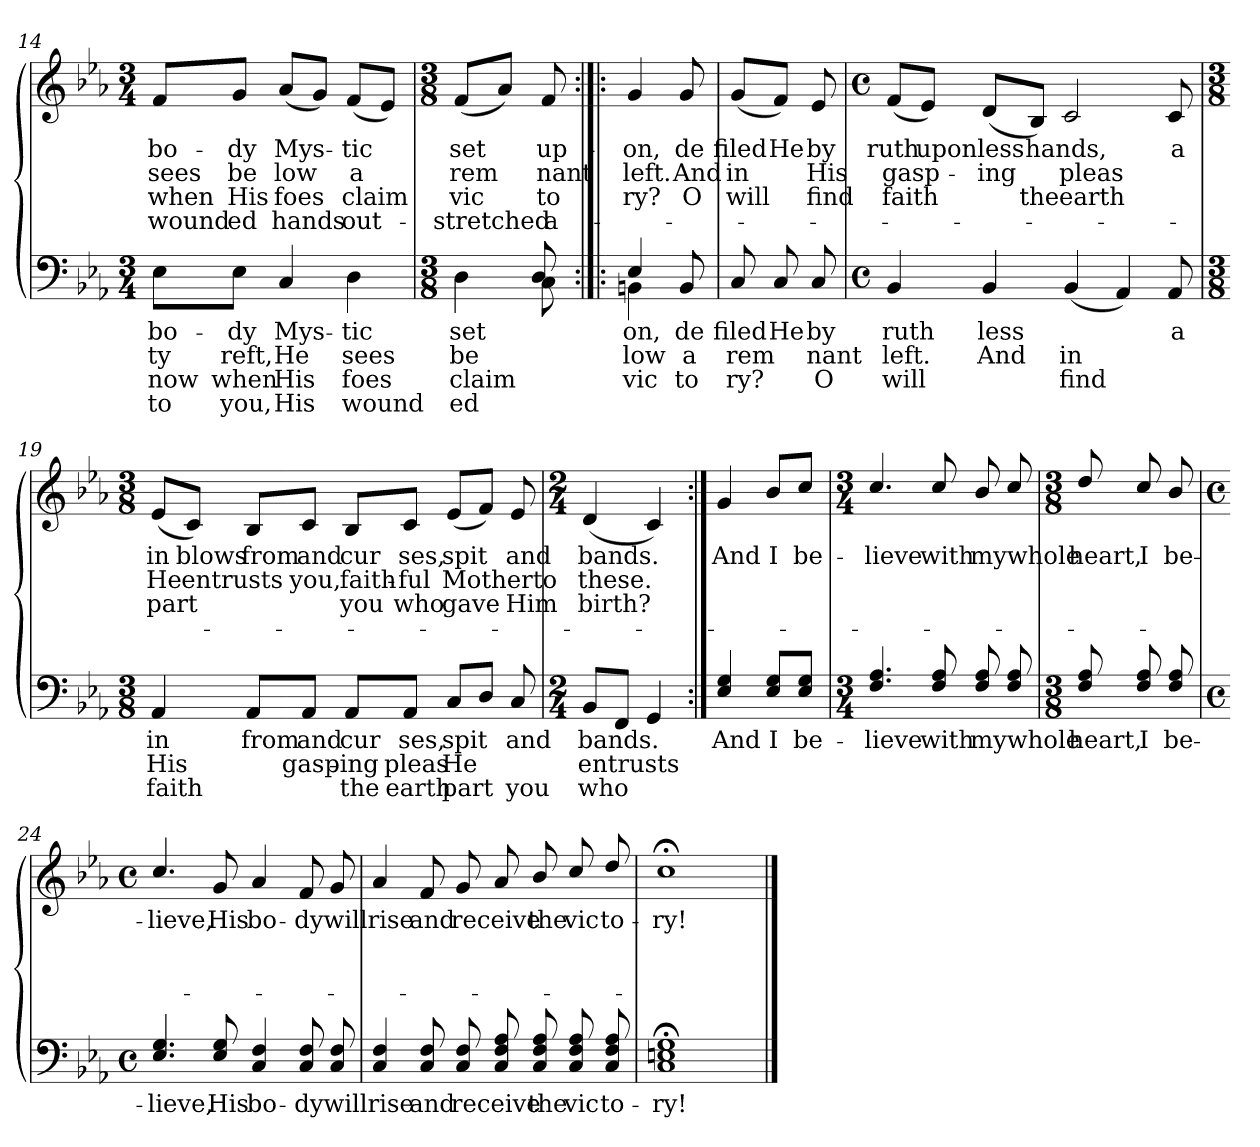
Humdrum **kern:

**kern	**text	**text	**text	**text	**kern	**text	**text	**text	**text
*part2	*part2	*part2	*part2	*part2	*part1	*part1	*part1	*part1	*part1
*staff2	*staff2	*staff2	*staff2	*staff2	*staff1	*staff1	*staff1	*staff1	*staff1
*clefF4	*	*	*	*	*clefG2	*	*	*	*
*k[b-e-a-]	*	*	*	*	*k[b-e-a-]	*	*	*	*
*E-:	*	*	*	*	*E-:	*	*	*	*
*M3/4	*	*	*	*	*M3/4	*	*	*	*
=14	=14	=14	=14	=14	=14	=14	=14	=14	=14
!	!LO:LY:a	!LO:LY:a	!LO:LY:a	!LO:LY:a	!	!LO:LY:b	!LO:LY:b	!LO:LY:b	!LO:LY:b
8E-\L	bo-	ty	now	to	8f/L	bo-	sees	when	wound
!	!LO:LY:a	!LO:LY:a	!LO:LY:a	!LO:LY:a	!	!LO:LY:b	!LO:LY:b	!LO:LY:b	!LO:LY:b
8E-\J	-dy	reft,	when	you,	8g/J	-dy	be	His	ed
!	!LO:LY:a	!LO:LY:a	!LO:LY:a	!LO:LY:a	!	!LO:LY:b	!LO:LY:b	!LO:LY:b	!LO:LY:b
4C/	Mys-	He	His	His	(<8a-/L	Mys-	low	foes	hands
.	.	.	.	.	8g/J)	.	.	.	.
!	!LO:LY:a	!LO:LY:a	!LO:LY:a	!LO:LY:a	!	!LO:LY:b	!LO:LY:b	!LO:LY:b	!LO:LY:b
4D\	-tic	sees	foes	wound	(<8f/L	-tic	a	claim	out-
.	.	.	.	.	8e-/J)	.	.	.	.
=15	=15	=15	=15	=15	=15	=15	=15	=15	=15
*M3/8	*	*	*	*	*M3/8	*	*	*	*
!	!LO:LY:a	!LO:LY:a	!LO:LY:a	!LO:LY:a	!	!LO:LY:b	!LO:LY:b	!LO:LY:b	!LO:LY:b
*^	*	*	*	*	*	*	*	*	*
4D\	4ryy	set	be	claim	ed	(<8f/L	set	rem	vic	-stretched
.	.	.	.	.	.	8a-/J)	.	.	.	.
!	!	!	!	!	!	!	!LO:LY:b	!LO:LY:b	!LO:LY:b	!LO:LY:b
8C\	8D/	.	.	.	.	8f/	up-	nant	to	a-
!!LO:LB:g=z
=16:|!|:	=16:|!|:	=16:|!|:	=16:|!|:	=16:|!|:	=16:|!|:	=16:|!|:	=16:|!|:	=16:|!|:	=16:|!|:	=16:|!|:
!	!	!LO:LY:a	!LO:LY:a	!LO:LY:a	!	!	!LO:LY:b	!LO:LY:b	!LO:LY:b	!
4E-/	4BBn\	on,	low	vic	.	4g/	-on,	left.	ry?	.
!	!	!LO:LY:a	!LO:LY:a	!LO:LY:a	!	!	!LO:LY:b	!LO:LY:b	!LO:LY:b	!
8BB/	8ryy	de	a	to	.	8g/	de	And	O	.
=17	=17	=17	=17	=17	=17	=17	=17	=17	=17	=17
!	!	!LO:LY:a	!LO:LY:a	!LO:LY:a	!	!	!LO:LY:b	!LO:LY:b	!LO:LY:b	!
*v	*v	*	*	*	*	*	*	*	*	*
8C/	filed	rem	ry?	.	(<8g/L	filed	in	will	.
!	!LO:LY:a	!	!	!	!	!LO:LY:b	!	!	!
8C/	He	.	.	.	8f/J)	He	.	.	.
!	!LO:LY:a	!LO:LY:a	!LO:LY:a	!	!	!LO:LY:b	!LO:LY:b	!LO:LY:b	!
8C/	by	nant	O	.	8e-/	by	His	find	.
=18	=18	=18	=18	=18	=18	=18	=18	=18	=18
*M4/4	*	*	*	*	*M4/4	*	*	*	*
*met(c)	*	*	*	*	*met(c)	*	*	*	*
!	!LO:LY:a	!LO:LY:a	!LO:LY:a	!	!	!LO:LY:b	!LO:LY:b	!LO:LY:b	!
4BB-/	ruth	left.	will	.	(<8f/L	ruth	gasp-	faith	.
!	!	!	!	!	!	!LO:LY:b	!	!	!
.	.	.	.	.	8e-/J)	upon	.	.	.
!	!LO:LY:a	!LO:LY:a	!	!	!	!LO:LY:b	!LO:LY:b	!	!
4BB-/	less	And	.	.	(<8d/L	less	-ing	.	.
!	!	!	!	!	!	!LO:LY:b	!	!LO:LY:b	!
.	.	.	.	.	8B-/J)	hands,	.	the	.
!	!	!LO:LY:a	!LO:LY:a	!	!	!	!LO:LY:b	!LO:LY:b	!
(<4BB-/	.	in	find	.	2c/	.	pleas	earth	.
4AA-/)	.	.	.	.	.	.	.	.	.
!	!LO:LY:a	!	!	!	!	!LO:LY:b	!	!	!
8AA-/	a	.	.	.	8c/	a	.	.	.
=19	=19	=19	=19	=19	=19	=19	=19	=19	=19
*M3/8	*	*	*	*	*M3/8	*	*	*	*
!	!LO:LY:a	!LO:LY:a	!LO:LY:a	!	!	!LO:LY:b	!LO:LY:b	!LO:LY:b	!
4AA-/	in	His	faith	.	(<8e-/L	in	He	part	.
!	!	!	!	!	!	!LO:LY:b	!LO:LY:b	!	!
.	.	.	.	.	8c/J)	blows	entrusts	.	.
!	!LO:LY:a	!	!	!	!	!LO:LY:b	!	!	!
8AA-/L	from	.	.	.	8B-/L	from	.	.	.
!	!LO:LY:a	!LO:LY:a	!	!	!	!LO:LY:b	!LO:LY:b	!	!
8AA-/J	and	gasp-	.	.	8c/J	and	you,	.	.
!	!LO:LY:a	!LO:LY:a	!LO:LY:a	!	!	!LO:LY:b	!LO:LY:b	!LO:LY:b	!
8AA-/L	cur	-ing	the	.	8B-/L	cur	faith-	you	.
!	!LO:LY:a	!LO:LY:a	!LO:LY:a	!	!	!LO:LY:b	!LO:LY:b	!LO:LY:b	!
8AA-/J	ses,	pleas	earth	.	8c/J	ses,	-ful	who	.
!	!LO:LY:a	!LO:LY:a	!LO:LY:a	!	!	!LO:LY:b	!LO:LY:b	!LO:LY:b	!
8C/L	spit	He	part	.	(<8e-/L	spit	Motherto	gave	.
8D/J	.	.	.	.	8f/J)	.	.	.	.
!	!LO:LY:a	!	!LO:LY:a	!	!	!LO:LY:b	!	!LO:LY:b	!
8C/	and	.	you	.	8e-/	and	.	Him	.
=20	=20	=20	=20	=20	=20	=20	=20	=20	=20
*M2/4	*	*	*	*	*M2/4	*	*	*	*
!	!LO:LY:a	!LO:LY:a	!LO:LY:a	!	!	!LO:LY:b	!LO:LY:b	!LO:LY:b	!
8BB-/L	bands.	entrusts	who	.	(<4d/	bands.	these.	birth?	.
8FF/J	.	.	.	.	.	.	.	.	.
4GG/	.	.	.	.	4c/)	.	.	.	.
!!LO:LB:g=z
=21:|!	=21:|!	=21:|!	=21:|!	=21:|!	=21:|!	=21:|!	=21:|!	=21:|!	=21:|!
!	!LO:LY:a	!	!	!	!	!LO:LY:b	!	!	!
4E-/ 4G/	And	.	.	.	4g/	And	.	.	.
!	!LO:LY:a	!	!	!	!	!LO:LY:b	!	!	!
8E-/ 8G/L	I	.	.	.	8b-/L	I	.	.	.
!	!LO:LY:a	!	!	!	!	!LO:LY:b	!	!	!
8E-/ 8G/J	be-	.	.	.	8cc/J	be-	.	.	.
=22	=22	=22	=22	=22	=22	=22	=22	=22	=22
*M3/4	*	*	*	*	*M3/4	*	*	*	*
!	!LO:LY:a	!	!	!	!	!LO:LY:b	!	!	!
4.F/ 4.A-/	-lieve	.	.	.	4.cc/	-lieve	.	.	.
!	!LO:LY:a	!	!	!	!	!LO:LY:b	!	!	!
8F/ 8A-/	with	.	.	.	8cc/	with	.	.	.
!	!LO:LY:a	!	!	!	!	!LO:LY:b	!	!	!
8F/ 8A-/	mywhole	.	.	.	8b-/	mywhole	.	.	.
8F/ 8A-/	.	.	.	.	8cc/	.	.	.	.
=23	=23	=23	=23	=23	=23	=23	=23	=23	=23
*M3/8	*	*	*	*	*M3/8	*	*	*	*
!	!LO:LY:a	!	!	!	!	!LO:LY:b	!	!	!
8F/ 8A-/	heart,	.	.	.	8dd/	heart,	.	.	.
!	!LO:LY:a	!	!	!	!	!LO:LY:b	!	!	!
8F/ 8A-/	I	.	.	.	8cc/	I	.	.	.
!	!LO:LY:a	!	!	!	!	!LO:LY:b	!	!	!
8F/ 8A-/	be-	.	.	.	8b-/	be-	.	.	.
=24	=24	=24	=24	=24	=24	=24	=24	=24	=24
*M4/4	*	*	*	*	*M4/4	*	*	*	*
*met(c)	*	*	*	*	*met(c)	*	*	*	*
!	!LO:LY:a	!	!	!	!	!LO:LY:b	!	!	!
4.E-/ 4.G/	-lieve,	.	.	.	4.cc/	-lieve,	.	.	.
!	!LO:LY:a	!	!	!	!	!LO:LY:b	!	!	!
8E-/ 8G/	His	.	.	.	8g/	His	.	.	.
!	!LO:LY:a	!	!	!	!	!LO:LY:b	!	!	!
4C/ 4F/	bo-	.	.	.	4a-/	bo-	.	.	.
!	!LO:LY:a	!	!	!	!	!LO:LY:b	!	!	!
8C/ 8F/	-dywill	.	.	.	8f/	-dywill	.	.	.
8C/ 8F/	.	.	.	.	8g/	.	.	.	.
=25	=25	=25	=25	=25	=25	=25	=25	=25	=25
!	!LO:LY:a	!	!	!	!	!LO:LY:b	!	!	!
4C/ 4F/	rise	.	.	.	4a-/	rise	.	.	.
!	!LO:LY:a	!	!	!	!	!LO:LY:b	!	!	!
8C/ 8F/	and	.	.	.	8f/	and	.	.	.
!	!LO:LY:a	!	!	!	!	!LO:LY:b	!	!	!
8C/ 8F/	receive	.	.	.	8g/	receive	.	.	.
8C/ 8F/ 8A-/	.	.	.	.	8a-/	.	.	.	.
!	!LO:LY:a	!	!	!	!	!LO:LY:b	!	!	!
8C/ 8F/ 8A-/	the	.	.	.	8b-/	the	.	.	.
!	!LO:LY:a	!	!	!	!	!LO:LY:b	!	!	!
8C/ 8F/ 8A-/	vic	.	.	.	8cc/	vic	.	.	.
!	!LO:LY:a	!	!	!	!	!LO:LY:b	!	!	!
8C/ 8F/ 8A-/	to-	.	.	.	8dd/	to-	.	.	.
=26	=26	=26	=26	=26	=26	=26	=26	=26	=26
!	!LO:LY:a	!	!	!	!	!LO:LY:b	!	!	!
1C;< 1En;< 1G;<	-ry!	.	.	.	1cc;<	-ry!	.	.	.
==	==	==	==	==	==	==	==	==	==
*-	*-	*-	*-	*-	*-	*-	*-	*-	*-
